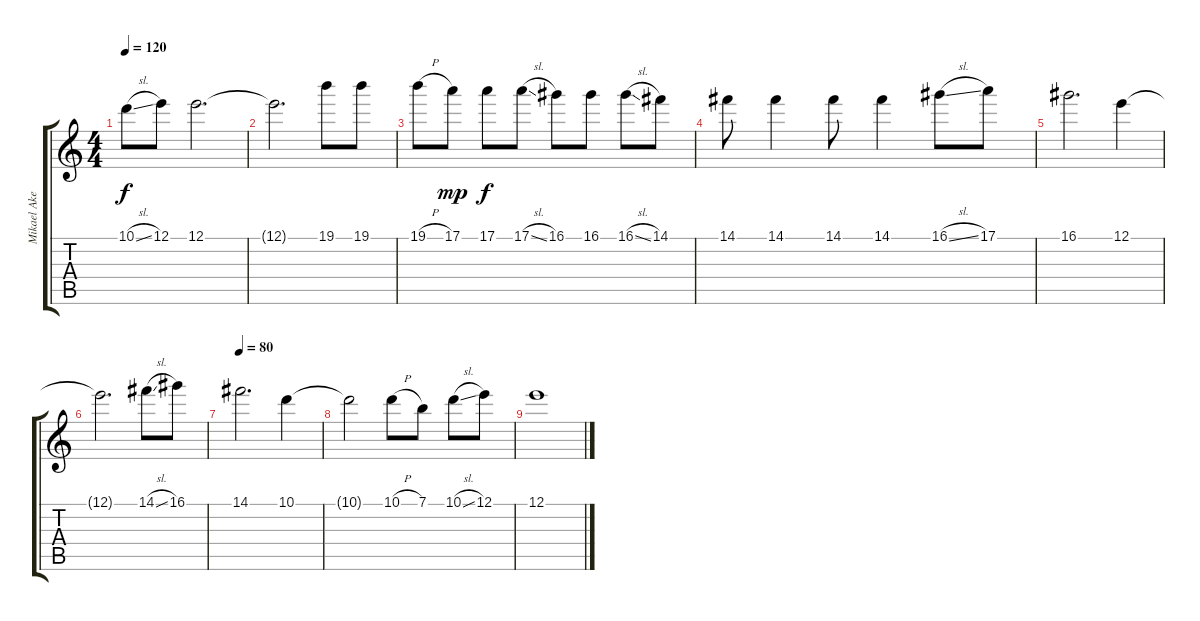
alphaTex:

\track ("Mikael Akerfeldt - Acoustic Guitar 2" "Mikael Ake") {instrument acousticguitarsteel}
\staff {score tabs}
\tuning (E4 B3 G3 D3 A2 E2) {hide}
\ts (4 4)
\tempo 120
\clef g2
\ks c
10.1{sl}.8{dy f} 12.1.8 12.1.2{d} |
12.1{t}.2{d} 19.1.8 19.1.8 |
19.1{h}.8 17.1.8{dy mp} 17.1.8{dy f} 17.1{sl}.8 16.1.8 16.1.8 16.1{sl}.8 14.1.8 |
14.1.8 14.1.4 14.1.8 14.1.4 16.1{sl}.8 17.1.8 |
16.1.2{d} 12.1.4 |
12.1{t}.2{d} 14.1{sl}.8 16.1.8 |
\tempo 80
14.1.2{d} 10.1.4 |
10.1{t}.2 10.1{h}.8 7.1.8 10.1{sl}.8 12.1.8 |
12.1.1
